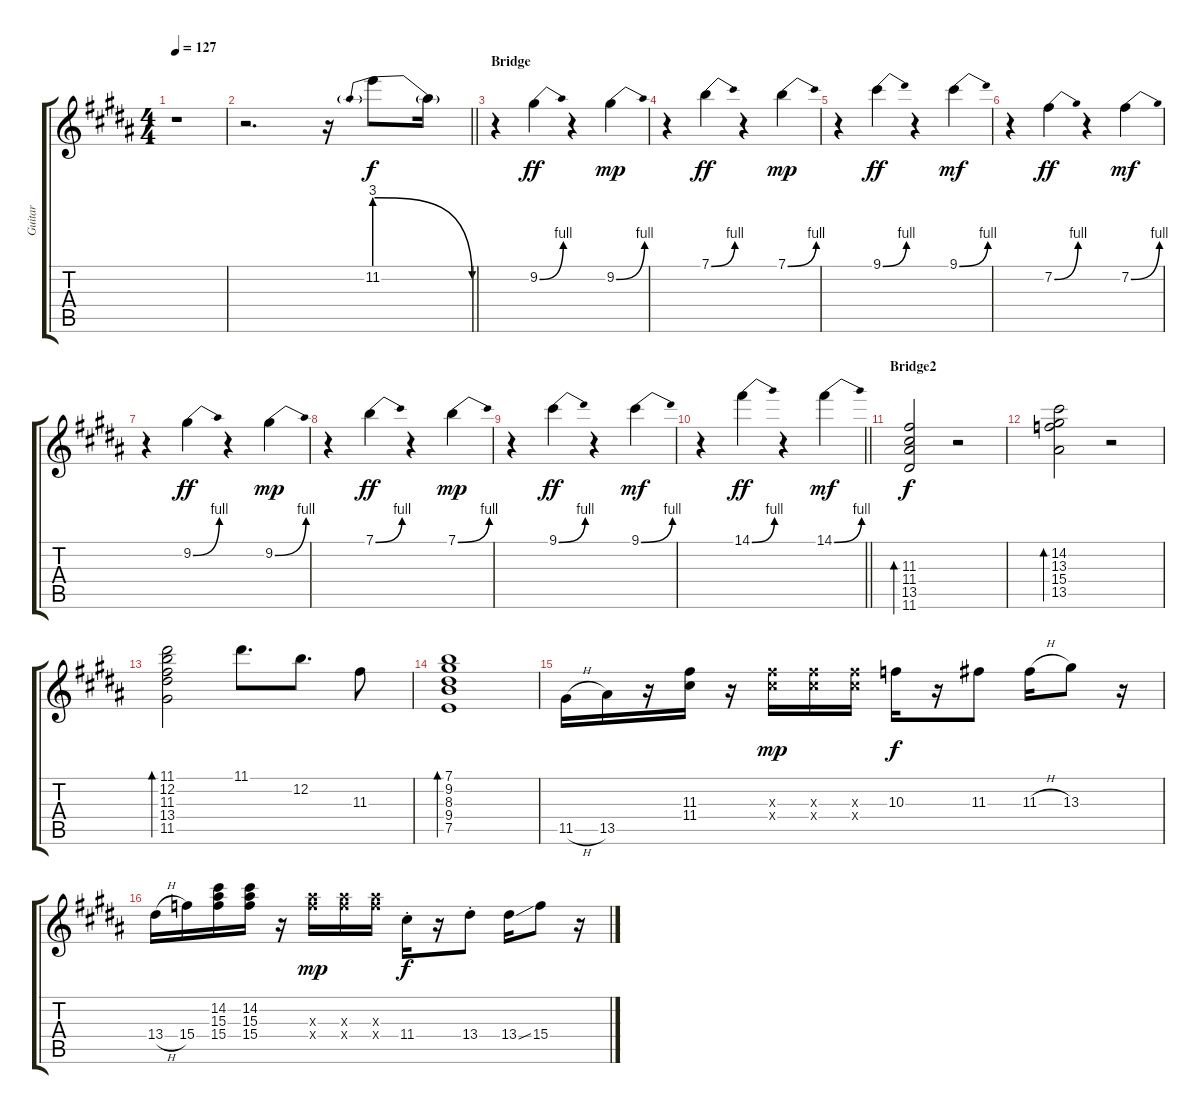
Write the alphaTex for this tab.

\track ("Guitar" "Guitar") {instrument electricguitarjazz}
\staff {score tabs}
\tuning (E4 B3 G3 D3 A2 E2) {hide}
\ts (4 4)
\tempo 127
\clef g2
\ks g#minor
r.1{dy f} |
\barLineRight lightlight
r.2{d} r.16 11.2{be (prebendrelease 0 12 60 0)}.8 11.2{t}.16 |
\section ("" "Bridge")
r.4 9.2{be (bend 0 0 60 4)}.4{dy ff} r.4 9.2{be (bend 0 0 60 4)}.4{dy mp} |
r.4 7.1{be (bend 0 0 60 4)}.4{dy ff} r.4 7.1{be (bend 0 0 60 4)}.4{dy mp} |
r.4 9.1{be (bend 0 0 60 4)}.4{dy ff} r.4 9.1{be (bend 0 0 60 4)}.4{dy mf} |
r.4 7.2{be (bend 0 0 60 4)}.4{dy ff} r.4 7.2{be (bend 0 0 60 4)}.4{dy mf} |
r.4 9.2{be (bend 0 0 60 4)}.4{dy ff} r.4 9.2{be (bend 0 0 60 4)}.4{dy mp} |
r.4 7.1{be (bend 0 0 60 4)}.4{dy ff} r.4 7.1{be (bend 0 0 60 4)}.4{dy mp} |
r.4 9.1{be (bend 0 0 60 4)}.4{dy ff} r.4 9.1{be (bend 0 0 60 4)}.4{dy mf} |
\barLineRight lightlight
r.4 14.1{be (bend 0 0 60 4)}.4{dy ff} r.4 14.1{be (bend 0 0 60 4)}.4{dy mf} |
\section ("" "Bridge2")
(11.3 11.4 13.5 11.6).2{bd 240 dy f} r.2 |
(14.2 13.3 15.4 13.5).2{bd 240} r.2 |
(11.1 12.2 11.3 13.4 11.5).2{bd 240} 11.1.8{d} 12.2.8{d} 11.3.8 |
(7.1 9.2 8.3 9.4 7.5).1{bd 480} |
11.5{h}.16 13.5.16 r.16 (11.3 11.4).16 r.16 (11.3{x} 11.4{x}).16{dy mp} (11.3{x} 11.4{x}).16 (11.3{x} 11.4{x}).16 10.3.16{dy f} r.16 11.3.8 11.3{h}.16 13.3.8 r.16 |
13.4{h}.16 15.4.16 (14.2 15.3 15.4).16 (14.2 15.3 15.4).16 r.16 (15.3{x} 15.4{x}).16{dy mp} (15.3{x} 15.4{x}).16 (15.3{x} 15.4{x}).16 11.4{st}.16{dy f} r.16 13.4{st}.8 13.4{ss}.16 15.4.8 r.16
